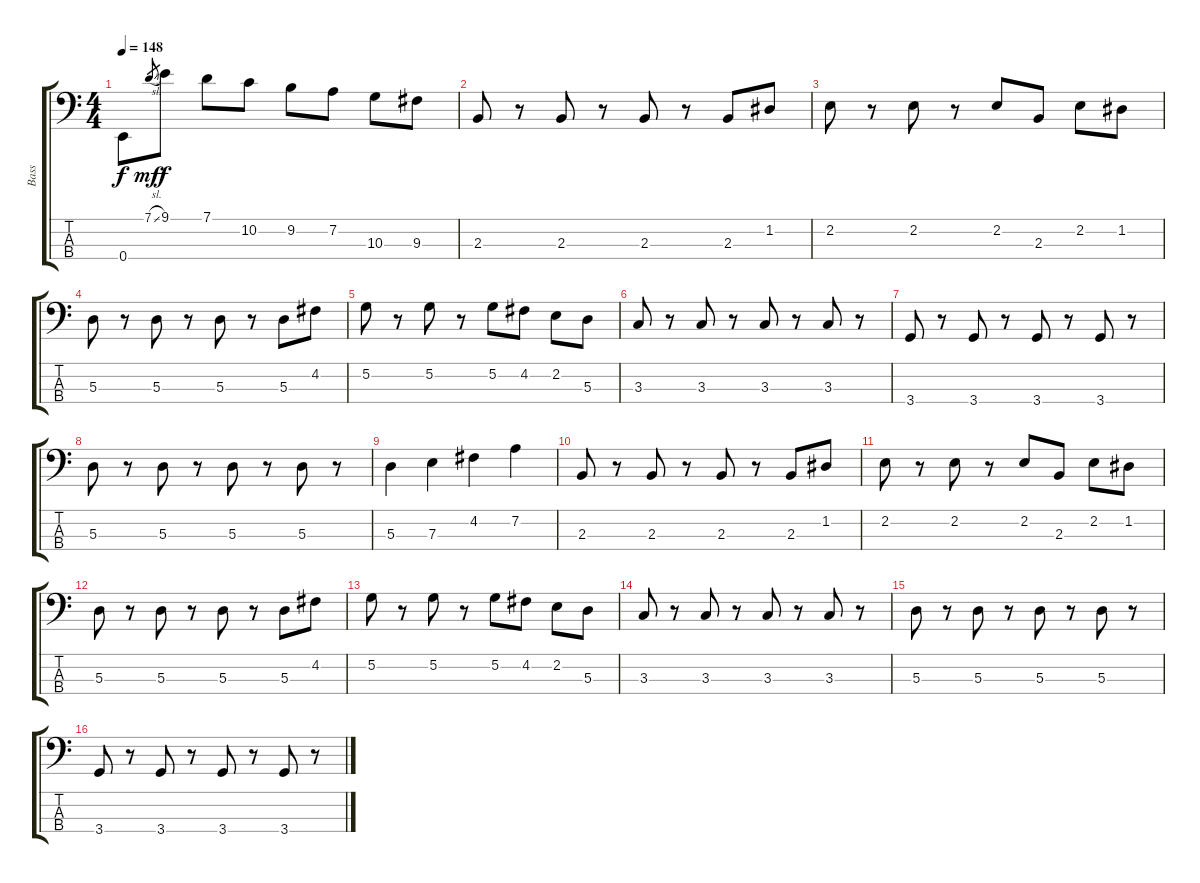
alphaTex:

\track ("Bass" "Bass") {instrument electricbassfinger}
\staff {score tabs}
\tuning (G2 D2 A1 E1) {hide}
\ts (4 4)
\tempo 148
\clef f4
\ks c
0.4.8{dy f} 7.1{sl}.8{gr dy mf} 9.1.8{dy f} 7.1.8 10.2.8 9.2.8 7.2.8 10.3.8 9.3.8 |
2.3.8 r.8 2.3.8 r.8 2.3.8 r.8 2.3.8 1.2.8 |
2.2.8 r.8 2.2.8 r.8 2.2.8 2.3.8 2.2.8 1.2.8 |
5.3.8 r.8 5.3.8 r.8 5.3.8 r.8 5.3.8 4.2.8 |
5.2.8 r.8 5.2.8 r.8 5.2.8 4.2.8 2.2.8 5.3.8 |
3.3.8 r.8 3.3.8 r.8 3.3.8 r.8 3.3.8 r.8 |
3.4.8 r.8 3.4.8 r.8 3.4.8 r.8 3.4.8 r.8 |
5.3.8 r.8 5.3.8 r.8 5.3.8 r.8 5.3.8 r.8 |
5.3.4 7.3.4 4.2.4 7.2.4 |
2.3.8 r.8 2.3.8 r.8 2.3.8 r.8 2.3.8 1.2.8 |
2.2.8 r.8 2.2.8 r.8 2.2.8 2.3.8 2.2.8 1.2.8 |
5.3.8 r.8 5.3.8 r.8 5.3.8 r.8 5.3.8 4.2.8 |
5.2.8 r.8 5.2.8 r.8 5.2.8 4.2.8 2.2.8 5.3.8 |
3.3.8 r.8 3.3.8 r.8 3.3.8 r.8 3.3.8 r.8 |
5.3.8 r.8 5.3.8 r.8 5.3.8 r.8 5.3.8 r.8 |
3.4.8 r.8 3.4.8 r.8 3.4.8 r.8 3.4.8 r.8
